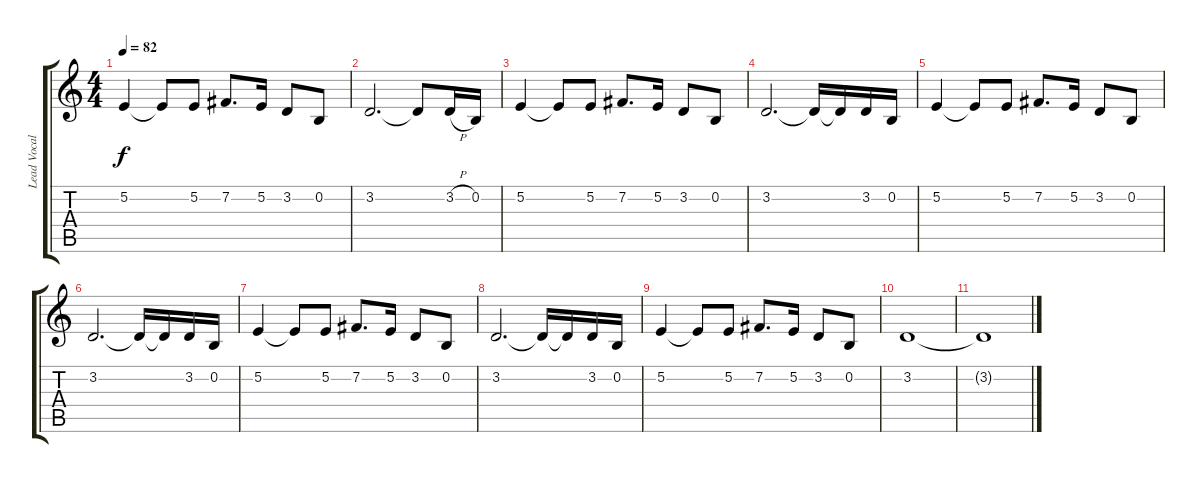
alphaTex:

\track ("Lead Vocals" "Lead Vocal") {instrument altosax}
\staff {score tabs}
\tuning (E4 B3 G3 D3 A2 E2) {hide}
\ts (4 4)
\tempo 82
\clef g2
\ks c
5.2.4{dy f} 5.2{t}.8 5.2.8 7.2.8{d} 5.2.16 3.2.8 0.2.8 |
3.2.2{d} 3.2{t}.8 3.2{h}.16 0.2.16 |
5.2.4 5.2{t}.8 5.2.8 7.2.8{d} 5.2.16 3.2.8 0.2.8 |
3.2.2{d} 3.2{t}.16 3.2{t}.16 3.2.16 0.2.16 |
5.2.4 5.2{t}.8 5.2.8 7.2.8{d} 5.2.16 3.2.8 0.2.8 |
3.2.2{d} 3.2{t}.16 3.2{t}.16 3.2.16 0.2.16 |
5.2.4 5.2{t}.8 5.2.8 7.2.8{d} 5.2.16 3.2.8 0.2.8 |
3.2.2{d} 3.2{t}.16 3.2{t}.16 3.2.16 0.2.16 |
5.2.4 5.2{t}.8 5.2.8 7.2.8{d} 5.2.16 3.2.8 0.2.8 |
3.2.1 |
3.2{t}.1
